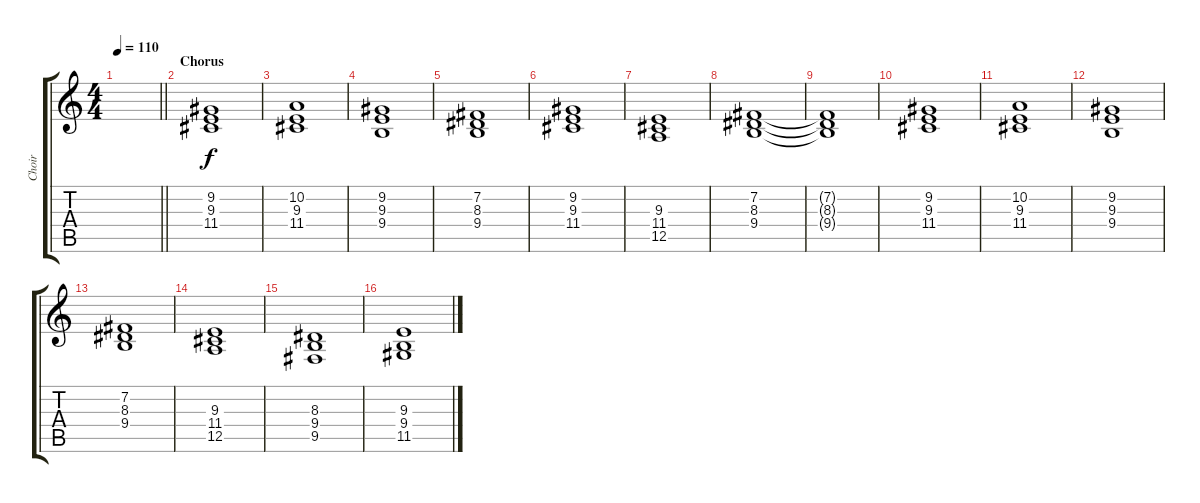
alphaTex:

\track ("Choir" "Choir") {instrument synthstrings2}
\staff {score tabs}
\tuning (E4 B3 G3 D3 A2 E2) {hide}
\ts (4 4)
\tempo 110
\clef g2
\barLineRight lightlight
\ks c
|
\section ("" "Chorus")
(9.2 9.3 11.4).1 |
(10.2 9.3 11.4).1 |
(9.2 9.3 9.4).1 |
(7.2 8.3 9.4).1 |
(9.2 9.3 11.4).1 |
(9.3 11.4 12.5).1 |
(7.2 8.3 9.4).1 |
(7.2{t} 8.3{t} 9.4{t}).1 |
(9.2 9.3 11.4).1 |
(10.2 9.3 11.4).1 |
(9.2 9.3 9.4).1 |
(7.2 8.3 9.4).1 |
(9.3 11.4 12.5).1 |
(8.3 9.4 9.5).1 |
(9.3 9.4 11.5).1
